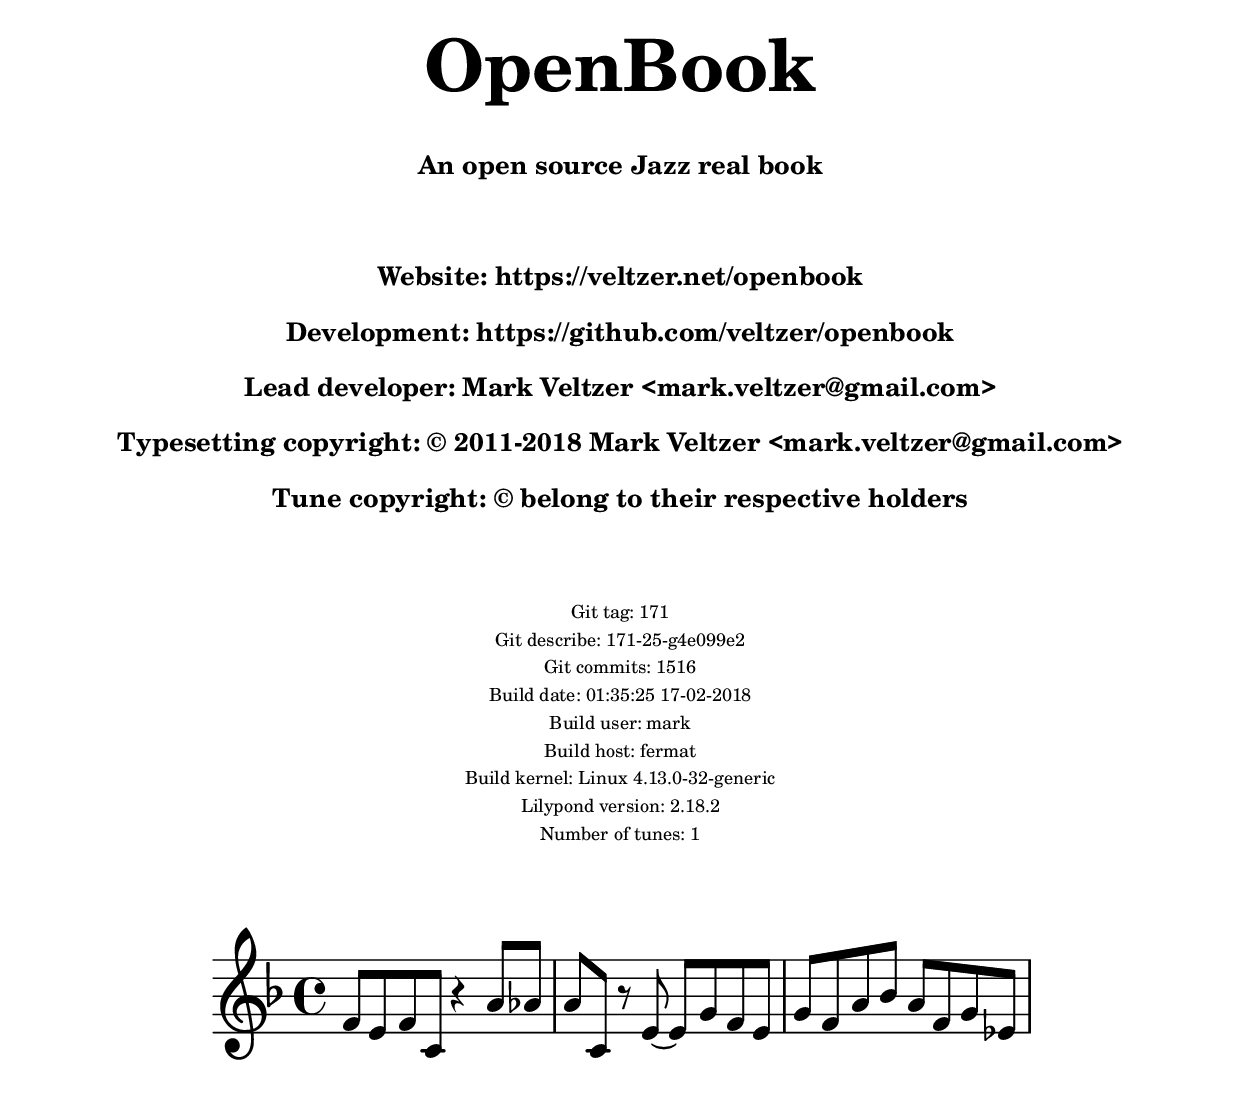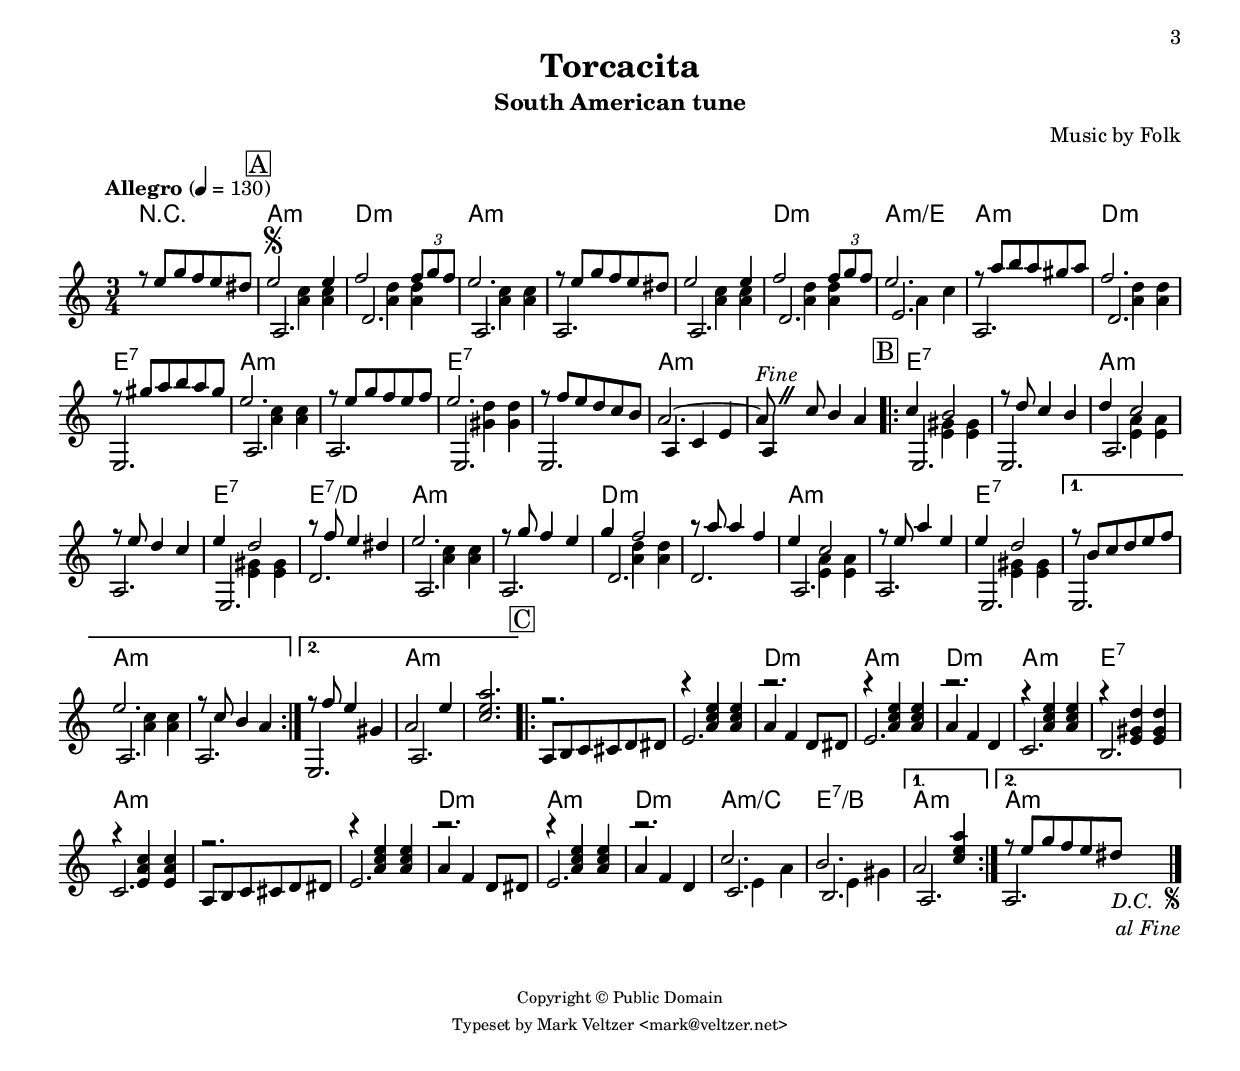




% lets emit the definitions

% end verbatim - this comment is a hack to prevent texinfo.tex
% from choking on non-European UTF-8 subsets

% this version tag will keep me compiling only on this version of lilypond.
%=====================================================================

\version "2.18.2"

% lets define a variable to hold the formatted build date (man 3 strftime):
%date=#(strftime "%T %d-%m-%Y" (localtime (current-time)))
%lilypond_version=#(lilypond-version)

% setting instruments for midi generation (bah - this doesn't work...)
%=====================================================================
%\set ChordNames.midiInstrument = #"acoustic grand"
%\set Staff.midiInstrument = #"flute"
%\set PianoStaff.instrumentName = #"acoustic grand"
% do not show chords unless they change...
%\set chordChanges = ##t

% number of staffs per page (this does not work because of my breaks)
%\paper {
%	system-count = #7
%}

\paper {
%% reduce spaces between systems and the bottom (taken from the lilypond
%% documentation and found the relevant variable)
%% the result of this is that I can fit 8 single staffs in one page
%% which is ideal for Jazz (think 32 bar divided into 8 lines of 4 bars each...).
%% I should really only apply this thing for Jazz tunes but that is a TODO item.
%% default is 4\mm - 3 already causes 8 staffs to take 2 pages
	between-system-padding = 2\mm
%% default is 20\mm
%% between-system-space = 16\mm
%% ragged-last-bottom = ##f
%% ragged-bottom = ##f

%% make lilypond increase the distance of the footer from the bottom of the page
%% it seems that if you don't do something like this you're going to have
%% a real problem seeing the footer in postscript printing....
%%bottom-margin = 2.5\cm

%% from /usr/share/lilypond/2.12.3/ly/titling-init.ly
%% to stop lilypond from printing footers...
	oddFooterMarkup = \markup {}

%% prevent lilypond from printing the headers...

	scoreTitleMarkup = \markup {}
	bookTitleMarkup = \markup {}
}
\layout {
%% don't have the fist line indented
	indent = 0.0 \cm
%% don't know what this is (taken from Laurent Martelli...)
%%textheight = 1.5\cm

	\context {
		\Score
	%% change the size of the text fonts
	%%\override LyricText #'font-family = #'typewriter
		\override LyricText #'font-size = #'-2

	%% set the style of the chords to Jazz - I don't see this making any effect
		\override ChordName #'style = #'jazz
	%%\override ChordName #'word-space = #2

	%% set the chord size and font
	%%\override ChordName #'font-series = #'bold
	%%\override ChordName #'font-family = #'roman
	%%\override ChordName #'font-size = #-1

	%% don't show bar numbers (for jazz it makes it too cluttery)
		\remove "Bar_number_engraver"
	}
}
% reduce the font size (taken from the lilypond info documentation, default is 20)
#(set-global-staff-size 17.82)

% There is no need to set the paper size to a4 since it is the default.
% make lilypond use paper of size a4 (Is this the default ?!?)
%#(set-default-paper-size "a4")
%)

% Don't have textedit:// links for every note in the pdf file.
% This reduces the size of the pdf by a lot
\pointAndClickOff

% chord related matters
myChordDefinitions={
	<c ees ges bes des' fes' aes'>-\markup \super {7alt}
	<c e g bes f'>-\markup \super {7sus}
	<c e g bes d f'>-\markup \super {9sus}
	<c e g f'>-\markup \super {sus}
	<c ees ges bes>-\markup { "m" \super { "7 " \flat "5" } }
	<c ees ges beses>-\markup { "dim" \super { "7" } }
	<c ees ges>-\markup { "dim" }
%%<c e g b>-\markup { "maj7" }
	<c e gis bes d'>-\markup { \super { "9 " \sharp "5" } }
	<c e g bes d' a'>-\markup \super {13}
	<c e g bes d' fis'>-\markup { \super { "9 " \sharp "11" } }
}
myChordExceptions=#(append
	(sequential-music-to-chord-exceptions myChordDefinitions #t)
	ignatzekExceptions
)

% some macros to be reused all over
% =====================================================================
myBreak=\break
% do line breaks really matter?
myEndLine=\break
%myEndLine={}
myEndLineVoltaNotLast={}
myEndLineVoltaLast=\break
myEndLineVolta=\break
partBar=\bar "||"
endBar=\bar "|."
startBar=\bar ".|"
startRepeat=\bar "|:"
endRepeat=\bar ":|"
startTune={}
endTune=\bar "|."
myFakeEndLine={}
mySegno=\mark \markup { \musicglyph #"scripts.segno" }
myCoda=\mark \markup { \musicglyph #"scripts.coda" }

% some functions to be reused all over
% =====================================================================
% A wrapper for section markers that allows us to control their formatting

% You can have a circle instead of a box using:
% \mark \markup { \circle #mark }
myMark =
#(define-music-function
	(parser location mark)
	(markup?)
	#{
	\mark \markup { \box #mark }
	#})
myWordMark =
#(define-music-function
	(parser location mark)
	(markup?)
	#{
	\mark \markup { \box #mark }
	#})
% grace that does appoggiatura
%\grace $notes
myGrace = #(define-music-function (parser location notes) (ly:music?) #{ \appoggiatura $notes #})
% grace that does nothing
%myGrace = #(define-music-function (parser location notes) (ly:music?) #{ #})

% this is a macro that * really * breaks lines. You don't really need this since a regular \break will work
% AS LONG AS you have the '\remove Bar_engraver' enabled...
hardBreak={ \bar "" \break }
% a macro to make vertical space
verticalSpace=\markup { \null }

% macros to help in parenthesizing chords
% see the playground area for openbook and http://lilypond.1069038.n5.nabble.com/Parenthesizing-chord-names-td44370.html
#(define (left-parenthesis-ignatzek-chord-names in-pitches bass inversion context) (markup #:line ("(" (ignatzek-chord-names in-pitches bass inversion context))))
#(define (right-parenthesis-ignatzek-chord-names in-pitches bass inversion context) (markup #:line ((ignatzek-chord-names in-pitches bass inversion context) ")")))
#(define (parenthesis-ignatzek-chord-names in-pitches bass inversion context) (markup #:line ("(" (ignatzek-chord-names in-pitches bass inversion context) ")")))
LPC = { \once \set chordNameFunction = #left-parenthesis-ignatzek-chord-names }
RPC = { \once \set chordNameFunction = #right-parenthesis-ignatzek-chord-names }
OPC = { \once \set chordNameFunction = #parenthesis-ignatzek-chord-names }

% some macros for marking parts of jazz tunes
% =====================================================================
startSong={}
% If we want endings of parts to be denoted by anything we need
% to find a smarter function that this since this will tend
% to make other things disapper (repeat markings etc)
%endSong=\bar "|."
endSong={}
startPart={}
% If we want endings of parts to be denoted by anything we need
% to find a smarter function that this since this will tend
% to make other things disapper (repeat markings etc)
% endPart=\bar "||"
endPart={}
startChords={
%% this causes chords that do not change to disappear...
	\set chordChanges = ##t
%% use my own chord exceptions
	\set chordNameExceptions = #myChordExceptions
}
endChords={}


% lets always include guitar definitions
\include "predefined-guitar-fretboards.ly"

% book header
%\book {
%% this is the title page
	\bookpart {
		\markup {
			\column {
				\null
				\null
				\null
				\null
				\null
				\null
				\null
				\null
				\null
				\null
				\fill-line { \fontsize #11 \bold "OpenBook" }
				\null
				\null
				\fill-line { \larger \larger \bold "An open source Jazz real book" }
				\null
				\null
				\null
				\fill-line {
					\huge \bold \concat {
						"Website: "
						\with-url #"https://veltzer.net/openbook" https://veltzer.net/openbook
					}
				}
				\null
				\fill-line {
					\huge \bold \concat {
						"Development: "
						\with-url #"https://github.com/veltzer/openbook" https://github.com/veltzer/openbook
					}
				}
				\null
				\fill-line {
					\huge \bold \concat {
						"Lead developer: Mark Veltzer "
						"<" \with-url #"mailto:mark.veltzer@gmail.com" mark.veltzer@gmail.com ">"
					}
				}
				\null
				\fill-line {
					\huge \bold \concat {
						"Typesetting copyright: © 2011-"
						2018
						" Mark Veltzer "
						"<" \with-url #"mailto:mark.veltzer@gmail.com" mark.veltzer@gmail.com ">"
					}
				}
				\null
				\fill-line { \huge \bold "Tune copyright: © belong to their respective holders" }
				\null
				\null
				\null
				\fill-line { \small "Git tag: 171" }
				\fill-line { \small "Git describe: 171-25-g4e099e2" }
				\fill-line { \small "Git commits: 1516" }
				\fill-line { \small "Build date: 01:35:25 17-02-2018" }
				\fill-line { \small "Build user: mark" }
				\fill-line { \small "Build host: fermat" }
				\fill-line { \small "Build kernel: Linux 4.13.0-32-generic" }
				\fill-line { \small "Lilypond version: 2.18.2" }
				\fill-line { \small "Number of tunes: 1" }
				\null
				\null
				\null
			}
		}
		\score {
			<<
				\new Staff="Melody" {
					\new Voice="Voice"
					\relative c' {
						\time 4/4
						\key f \major
						\set fontSize = #-3
						f8 e f c r4 a'8 aes | a c, r e~ e g f e | g f a bes a f g ees
					}
				}
			>>
			\layout {
				#(layout-set-staff-size 35)
				indent = 2.6\cm
			}
		}
	}

\markuplist \table-of-contents
\pageBreak

% from here everything needs to go into a loop

% include anything the user wants before the bookpart starts



PartChords=\chordmode {
	\startSong
	\startChords

%% there is no need to worry about which instrument plays the chords
%% since they will not be heard...

	r2. |

	a:m | d:m | a2.*2:m | \myFakeEndLine
	a2.:m | d:m | a:m/e | a:m | \myFakeEndLine
	d:m | e:7 | a2.*2:m | \myFakeEndLine
	e:7 | a:m | \myFakeEndLine

	\repeat volta 2 {
		e2.*2:7 | a:m | \myFakeEndLine
		e2.:7 | e:7/d | a2.*2:m | \myFakeEndLine
		d:m | a:m | \myFakeEndLine
		e2.:7 |
	} \alternative {
		{ e2.:7 | a2.*2:m | }
		{ e2.:7 | a2.*2:m | }
	} \myFakeEndLine

	\repeat volta 2 {
		a2.*2:m | d2.:m | a:m | \myFakeEndLine
		d:m | a:m | e:7 | a:m | \myFakeEndLine
		a2.*2:m | d2.:m | a:m | \myFakeEndLine
		d:m | a:m/c | e:7/b |
	} \alternative {
		{ a:m | }
		{ a:m | }
	} \myFakeEndLine

	\endChords
	\endSong
}

PartHighVoice=\relative c' {

	\tempo "Allegro" 4 = 130
	\time 3/4
	\key c \major

%% this is to let lily know that this is voice one
	\voiceOne

	r8 e' g f e dis |

	\myMark "A"
	e2\segno e4 | f2 \tuplet 3/2 {f8 g f} | e2. | r8 e g f e dis | \myFakeEndLine
	e2 e4 | f2 \tuplet 3/2 {f8 g f} | e2. | r8 a b a gis a | \myFakeEndLine
	f2. | r8 gis a b a gis | e2. | r8 e g f e f | \myFakeEndLine
	e2. | r8 f e d c b | a2. ~ | a8-\markup { \italic "Fine" }
	\override BreathingSign.text = \markup {
		\musicglyph #"scripts.caesura.straight"
	}
	\breathe
	c b4 a | \myFakeEndLine

	\myMark "B"
	\repeat volta 2 {
		c4 b2 | r8 d c4 b | d c2 | r8 e d4 c | \myFakeEndLine
		e d2 | r8 f e4 dis | e2. | r8 g f4 e | \myFakeEndLine
		g f2 | r8 a a4 f | e c2 | r8 e a4 e | \myFakeEndLine
		e d2 |
	} \alternative {
		{ r8 b c d e f | e2. | r8 c b4 a | }
		{ r8 f' e4 gis, | a2 e'4 | <c e a>2. | }
	} \myFakeEndLine

	\myMark "C"
	\repeat volta 2 {
		r2. | r4 <a c e> <a c e> | r2. | r4 <a c e> <a c e> | \myFakeEndLine
		r2. | r4 <a c e> <a c e> | r4 <e gis d'> <e gis d'> | r4 <e a c> <e a c> | \myFakeEndLine
		r2. | r4 <a c e> <a c e> | r2. | r4 <a c e> <a c e> | \myFakeEndLine
		r2. | c | b |
	} \alternative {
		{ a2 <c e a>4 | }
		{ r8 e g f e dis_\markup {
			\center-column {
				\line
				{ \italic "D.C. "
				\tiny \raise #1
				\musicglyph #"scripts.segno"
				}
				\italic " al Fine"
			}
		} | }
	} \myFakeEndLine

	\endTune
}

PartMidVoice=\relative c' {
	\time 3/4

%% this is to let lily know that this is voice one
	\voiceTwo

	s2. |

	s4 <a' c> <a c> | s <a d> <a d> | s <a c> <a c> | s2. |
	s4 <a c> <a c> | s <a d> <a d> | s a c | s2. |
	s4 <a d> <a d> | s2. | s4 <a c> <a c> | s2. |
	s4 <gis d'> <gis d'> | s2. | s | s |

	\repeat volta 2 {
		s4 <e gis> <e gis> | s2. | s4 <e a> <e a> | s2. |
		s4 <e gis> <e gis> | s2. | s4 <a c> <a c> | s2. |
		s4 <a d> <a d> | s2. | s4 <e a> <e a> | s2. |
		s4 <e gis> <e gis> |
	} \alternative {
		{ s2. | s4 <a c> <a c> | s2. | }
		{ s2. | s2. | s2. | }
	}

	\repeat volta 2 {
		s2. | s2. | s2. | s2. |
		s2. | s2. | s2. | s2. |
		s2. | s2. | s2. | s2. |
		s2. | s4 e a | s e gis |
	} \alternative {
		{ s2. | }
		{ s2. | }
	}
}

PartLowVoice=\relative c' {
	\time 3/4

%% this is to let lily know that this is voice one
	\voiceThree

	s2. |

	a2. | d | a | a |
	a | d | e | a, |
	d | e, | a | a |
	e | e | a4 c e | a, s s |

	\repeat volta 2 {
		e2. | e | a | a |
		e | d' | a | a |
		d | d | a | a |
		e |
	} \alternative {
		{ e | a | a | }
		{ e | a | s | }
	}

	\repeat volta 2 {
		a8 b c cis d dis | e2. | a4 f d8 dis | e2. |
		a4 f d | c2. | b | c |
		a8 b c cis d dis | e2. | a4 f d8 dis | e2. |
		a4 f d | c2. | b |
	} \alternative {
		{ a | }
		{ a | }
	}
}



\bookpart {

% this causes the variables to be defined...











% now play with the variables that depend on language



% calculate the tag line


% calculate the typesetby




\tocItem \markup "Torcacita / Folk"





% taken from "/usr/share/lilypond/2.12.3/ly/titling-init.ly"
\markup {
	\column {
		\override #'(baseline-skip . 3.5)
		\column {
			\huge \larger \bold
			\fill-line { \larger "Torcacita" }
			\fill-line { \large \smaller \bold \larger "South American tune" }
			\fill-line {
				""
				"Music by Folk"
			}
			\fill-line {
				""
			}
		}
	}
}
\noPageBreak






% score for printing
\score {
	<<
		\new ChordNames="Partchords" \PartChords
		\new Staff="Melody" <<
			\new Voice="highvoice" \PartHighVoice
			\new Voice="midvoice" \PartMidVoice
			\new Voice="lowvoice" \PartLowVoice
		>>
	>>
	\layout {
	}
}


\noPageBreak
\markup \column {
%% just a little space
	\null
	\fill-line {
		\smaller \smaller { "Copyright © Public Domain" }
	}
	\fill-line {
		\smaller \smaller { "Typeset by Mark Veltzer <mark@veltzer.net>" }
	}
}



}


% book footer
%}
